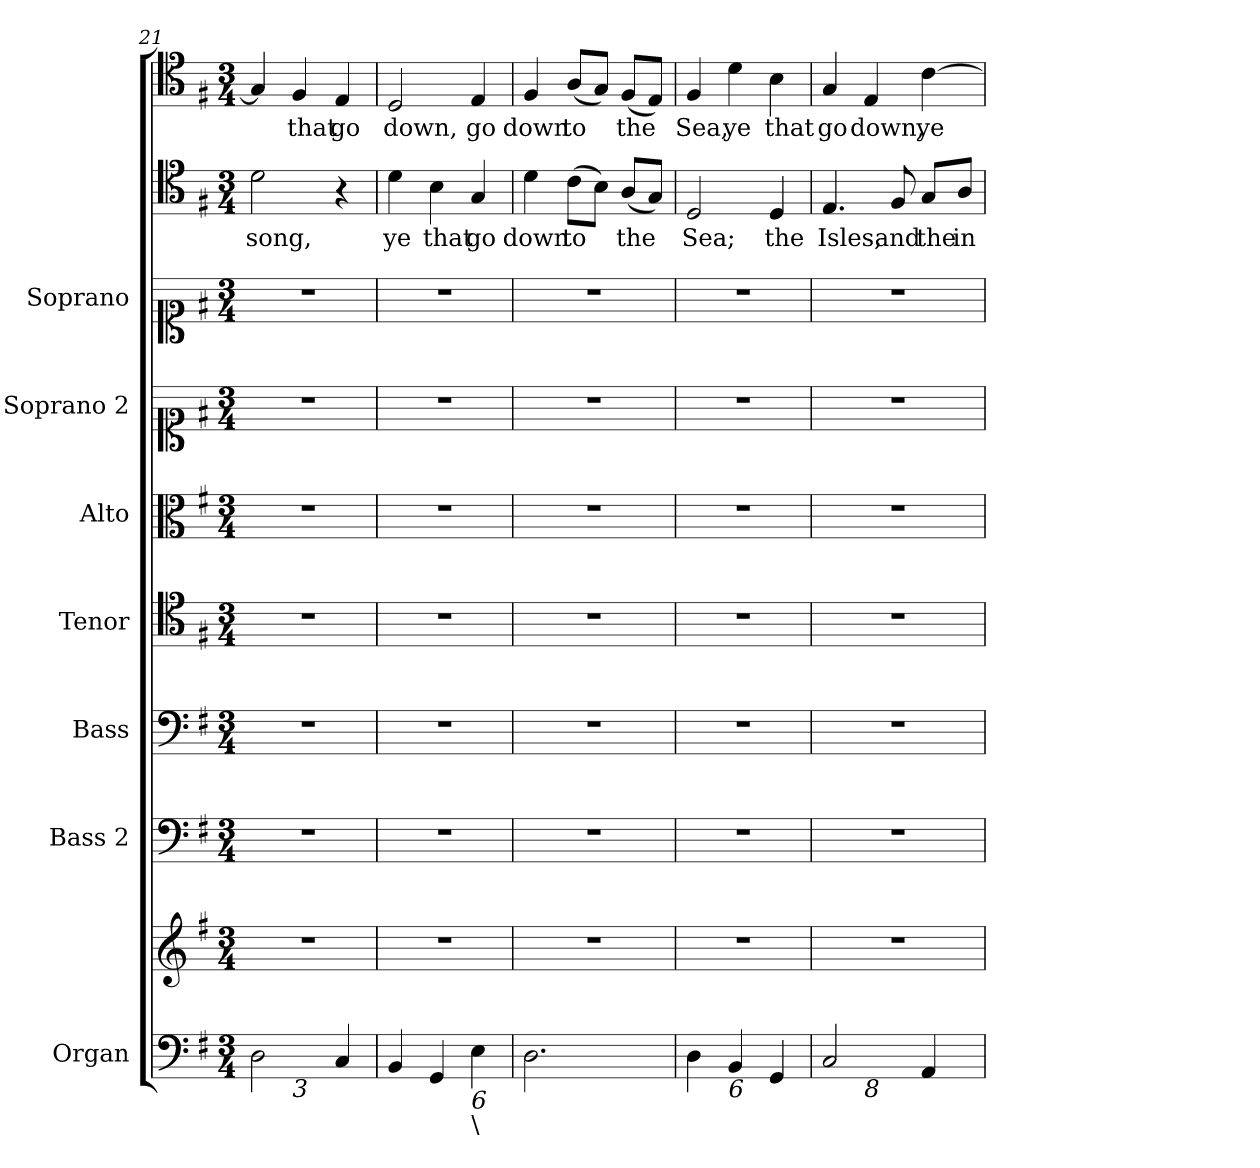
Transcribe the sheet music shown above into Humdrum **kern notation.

**kern	**kern	**kern	**kern	**kern	**kern	**kern	**kern	**kern	**text	**kern	**text
*part9	*part9	*part8	*part7	*part6	*part5	*part4	*part3	*part2	*part2	*part1	*part1
*staff10	*staff9	*staff8	*staff7	*staff6	*staff5	*staff4	*staff3	*staff2	*staff2	*staff1	*staff1
*I"Organ	*	*I"Bass 2	*I"Bass	*I"Tenor	*I"Alto	*I"Soprano 2	*I"Soprano	*	*	*	*
*I'Org.	*	*I'B	*I'B	*I'T	*I'A	*I'S	*I'S	*	*	*	*
*clefF4	*clefG2	*clefF4	*clefF4	*clefC4	*clefC3	*clefC1	*clefC1	*clefC4	*	*clefC4	*
*k[f#]	*k[f#]	*k[f#]	*k[f#]	*k[f#]	*k[f#]	*k[f#]	*k[f#]	*k[f#]	*	*k[f#]	*
*G:	*G:	*G:	*G:	*G:	*G:	*G:	*G:	*G:	*	*G:	*
*M3/4	*M3/4	*M3/4	*M3/4	*M3/4	*M3/4	*M3/4	*M3/4	*M3/4	*	*M3/4	*
=21	=21	=21	=21	=21	=21	=21	=21	=21	=21	=21	=21
!LO:TX:b:i:t=4	!	!	!	!	!	!	!	!	!	!	!
!	!	!	!	!	!	!	!	!	!LO:LY:b	!	!
*^	*	*	*	*	*	*	*	*	*	*	*
2D\	4ryy	2.r	2.r	2.r	2.r	2.r	2.r	2.r	2d\	song,	4G/]	.
!	!LO:TX:b:i:t=3	!	!	!	!	!	!	!	!	!	!	!
!	!	!	!	!	!	!	!	!	!	!	!	!LO:LY:b
.	2ryy	.	.	.	.	.	.	.	.	.	4F#/	that
!	!	!	!	!	!	!	!	!	!	!	!	!LO:LY:b
4C/	.	.	.	.	.	.	.	.	4r	.	4E/	go
=22	=22	=22	=22	=22	=22	=22	=22	=22	=22	=22	=22	=22
!LO:TX:b:i:t=6	!	!	!	!	!	!	!	!	!	!	!	!
!	!	!	!	!	!	!	!	!	!	!LO:LY:b	!	!LO:LY:b
*v	*v	*	*	*	*	*	*	*	*	*	*	*
4BB/	2.r	2.r	2.r	2.r	2.r	2.r	2.r	4d\	ye	2D/	down,
!	!	!	!	!	!	!	!	!	!LO:LY:b	!	!
4GG/	.	.	.	.	.	.	.	4B\	that	.	.
!LO:TX:b:i:t=6	!	!	!	!	!	!	!	!	!	!	!
!LO:TX:b:t=\	!	!	!	!	!	!	!	!	!	!	!
!	!	!	!	!	!	!	!	!	!LO:LY:b	!	!LO:LY:b
4E\	.	.	.	.	.	.	.	4G/	go	4E/	go
=23	=23	=23	=23	=23	=23	=23	=23	=23	=23	=23	=23
!	!	!	!	!	!	!	!	!	!LO:LY:b	!	!LO:LY:b
2.D\	2.r	2.r	2.r	2.r	2.r	2.r	2.r	4d\	down	4F#/	down
!	!	!	!	!	!	!	!	!	!LO:LY:b	!	!LO:LY:b
.	.	.	.	.	.	.	.	(>8c\L	to	(<8A/L	to
.	.	.	.	.	.	.	.	8B\J)	.	8G/J)	.
!	!	!	!	!	!	!	!	!	!LO:LY:b	!	!LO:LY:b
.	.	.	.	.	.	.	.	(<8A/L	the	(<8F#/L	the
.	.	.	.	.	.	.	.	8G/J)	.	8E/J)	.
!!LO:LB:g=z
=24	=24	=24	=24	=24	=24	=24	=24	=24	=24	=24	=24
!	!	!	!	!	!	!	!	!	!LO:LY:b	!	!LO:LY:b
4D\	2.r	2.r	2.r	2.r	2.r	2.r	2.r	2D/	Sea;	4F#/	Sea,
!LO:TX:b:i:t=6	!	!	!	!	!	!	!	!	!	!	!
!	!	!	!	!	!	!	!	!	!	!	!LO:LY:b
4BB/	.	.	.	.	.	.	.	.	.	4d\	ye
!	!	!	!	!	!	!	!	!	!LO:LY:b	!	!LO:LY:b
4GG/	.	.	.	.	.	.	.	4D/	the	4B\	that
=25	=25	=25	=25	=25	=25	=25	=25	=25	=25	=25	=25
!LO:TX:b:i:t=9	!	!	!	!	!	!	!	!	!	!	!
!	!	!	!	!	!	!	!	!	!LO:LY:b	!	!LO:LY:b
*^	*	*	*	*	*	*	*	*	*	*	*
2C/	4ryy	2.r	2.r	2.r	2.r	2.r	2.r	2.r	4.E/	Isles,	4G/	go
!	!LO:TX:b:i:t=8	!	!	!	!	!	!	!	!	!	!	!
!	!	!	!	!	!	!	!	!	!	!	!	!LO:LY:b
.	2ryy	.	.	.	.	.	.	.	.	.	4E/	down,
!	!	!	!	!	!	!	!	!	!	!LO:LY:b	!	!
.	.	.	.	.	.	.	.	.	8F#/	and	.	.
!	!	!	!	!	!	!	!	!	!	!LO:LY:b	!	!LO:LY:b
4AA/	.	.	.	.	.	.	.	.	8G/L	the	[4c\	ye
!	!	!	!	!	!	!	!	!	!	!LO:LY:b	!	!
.	.	.	.	.	.	.	.	.	8A/J	in-	.	.
*v	*v	*	*	*	*	*	*	*	*	*	*	*
=	=	=	=	=	=	=	=	=	=	=	=
*-	*-	*-	*-	*-	*-	*-	*-	*-	*-	*-	*-
